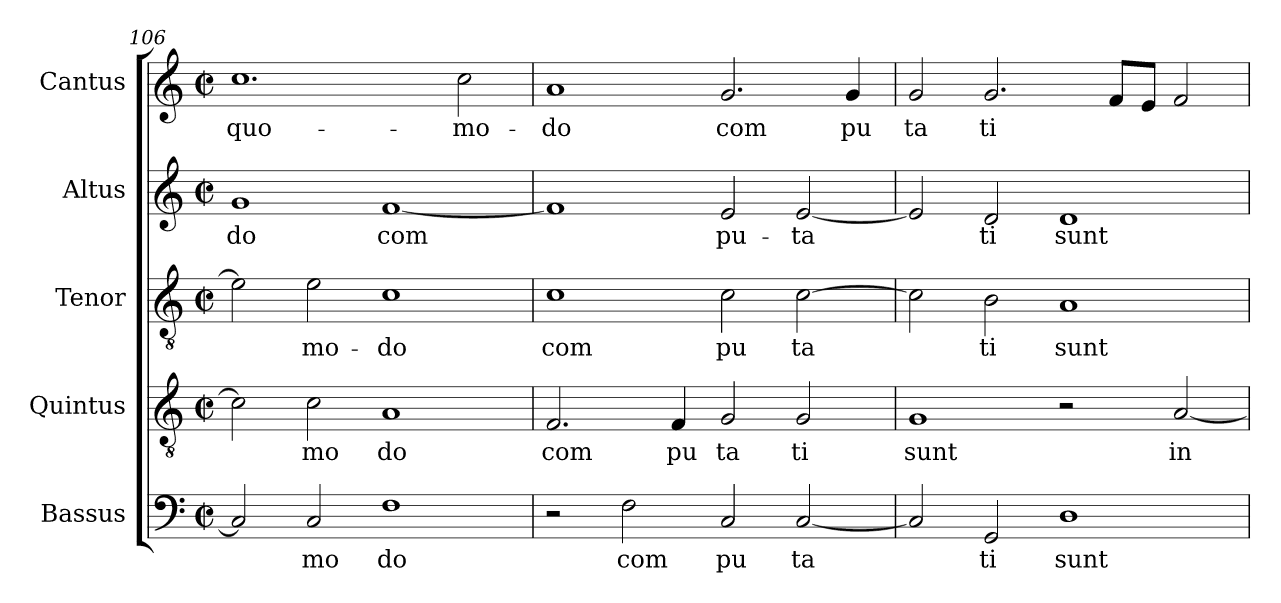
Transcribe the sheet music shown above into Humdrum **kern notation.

**kern	**text	**kern	**text	**kern	**text	**kern	**text	**kern	**text
*part5	*part5	*part4	*part4	*part3	*part3	*part2	*part2	*part1	*part1
*staff5	*staff5	*staff4	*staff4	*staff3	*staff3	*staff2	*staff2	*staff1	*staff1
*I"Bassus	*	*I"Quintus	*	*I"Tenor	*	*I"Altus	*	*I"Cantus	*
*clefF4	*	*clefGv2	*	*clefGv2	*	*clefG2	*	*clefG2	*
*k[]	*	*k[]	*	*k[]	*	*k[]	*	*k[]	*
*C:	*	*C:	*	*C:	*	*C:	*	*C:	*
*M2/2	*	*M2/2	*	*M2/2	*	*M2/2	*	*M2/2	*
*met(c|)	*	*met(c|)	*	*met(c|)	*	*met(c|)	*	*met(c|)	*
=106	=106	=106	=106	=106	=106	=106	=106	=106	=106
!	!LO:LY:b:cj	!	!LO:LY:b:cj	!	!LO:LY:b:cj	!	!LO:LY:b:cj	!	!LO:LY:b:cj
2C/]	.	2c\]	.	2e\]	--	1g	-do	1.cc	quo-
!	!LO:LY:b:cj	!	!LO:LY:b:cj	!	!LO:LY:b:cj	!	!	!	!
2C/	mo	2c\	mo	2e\	-mo-	.	.	.	.
!	!LO:LY:b:cj	!	!LO:LY:b:cj	!	!LO:LY:b:cj	!	!LO:LY:b:cj	!	!
1F	do	1A	do	1c	-do	[>1f	com-	.	.
!	!	!	!	!	!	!	!	!	!LO:LY:b:cj
.	.	.	.	.	.	.	.	2cc\	-mo-
!!LO:PB:g=z
=107	=107	=107	=107	=107	=107	=107	=107	=107	=107
!	!	!	!LO:LY:b:cj	!	!LO:LY:b:cj	!	!LO:LY:b:cj	!	!LO:LY:b:cj
2r	.	2.F/	com	1c	com	1f]	--	1a	-do
!	!LO:LY:b:cj	!	!	!	!	!	!	!	!
2F\	com	.	.	.	.	.	.	.	.
!	!	!	!LO:LY:b:cj	!	!	!	!	!	!
.	.	4F/	pu	.	.	.	.	.	.
!	!LO:LY:b:cj	!	!LO:LY:b:cj	!	!LO:LY:b:cj	!	!LO:LY:b:cj	!	!LO:LY:b:cj
2C/	pu	2G/	ta	2c\	pu	2e/	-pu-	2.g/	com
!	!LO:LY:b:cj	!	!LO:LY:b:cj	!	!LO:LY:b:cj	!	!LO:LY:b:cj	!	!
[<2C/	ta	2G/	ti	[>2c\	ta	[<2e/	-ta-	.	.
!	!	!	!	!	!	!	!	!	!LO:LY:b:cj
.	.	.	.	.	.	.	.	4g/	pu
=108	=108	=108	=108	=108	=108	=108	=108	=108	=108
!	!LO:LY:b:cj	!	!LO:LY:b:cj	!	!LO:LY:b:cj	!	!LO:LY:b:cj	!	!LO:LY:b:cj
2C/]	.	1G	sunt	2c\]	.	2e/]	--	2g/	ta
!	!LO:LY:b:cj	!	!	!	!LO:LY:b:cj	!	!LO:LY:b:cj	!	!LO:LY:b:cj
2GG/	ti	.	.	2B\	ti	2d/	-ti	2.g/	ti
!	!LO:LY:b:cj	!	!	!	!LO:LY:b:cj	!	!LO:LY:b:cj	!	!
1D	sunt	2r	.	1A	sunt	1d	sunt	.	.
!	!	!	!	!	!	!	!	!	!LO:LY:b:cj
.	.	.	.	.	.	.	.	8f/L	.
!	!	!	!	!	!	!	!	!	!LO:LY:b:cj
.	.	.	.	.	.	.	.	8e/J	.
!	!	!	!LO:LY:b:cj	!	!	!	!	!	!LO:LY:b:cj
.	.	[<2A/	in	.	.	.	.	2f/	.
=	=	=	=	=	=	=	=	=	=
*-	*-	*-	*-	*-	*-	*-	*-	*-	*-
